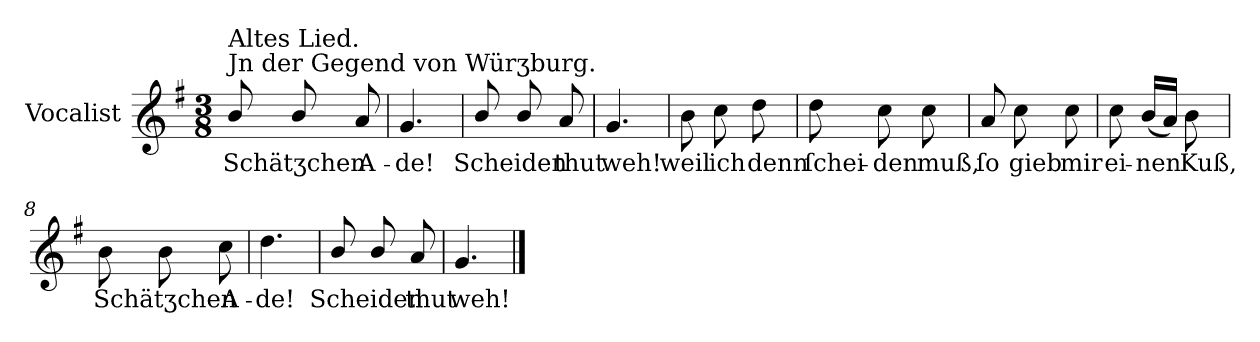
**kern	**text
*part1	*part1
*staff1	*staff1
*I"Vocalist	*
*k[f#]	*
*G:	*
*M3/8	*
=	=
!LO:TX:a:t=Jn der Gegend von Würʒburg.	!
!LO:TX:a:t=Altes Lied.	!
8b/	Schätʒchen
8b/	.
8a	A-
=1	=1
4.g	-de!
=2	=2
8b/	Scheiden
8b/	.
8a	thut
=3	=3
4.g	weh!
=4	=4
8b	weil
8cc	ich
8dd	denn
=5	=5
8dd	ſchei-
8cc	-den
8cc	muß,
=6	=6
8a	ſo
8cc	gieb
8cc	mir
=7	=7
8cc	ei-
(16bLL	-nen
16aJJ)	.
8b	Kuß,
=8	=8
8b	Schätʒchen
8b	.
8cc	A-
=9	=9
4.dd	-de!
=10	=10
8b/	Scheiden
8b/	.
8a	thut
=11	=11
4.g	weh!
==	==
*-	*-
